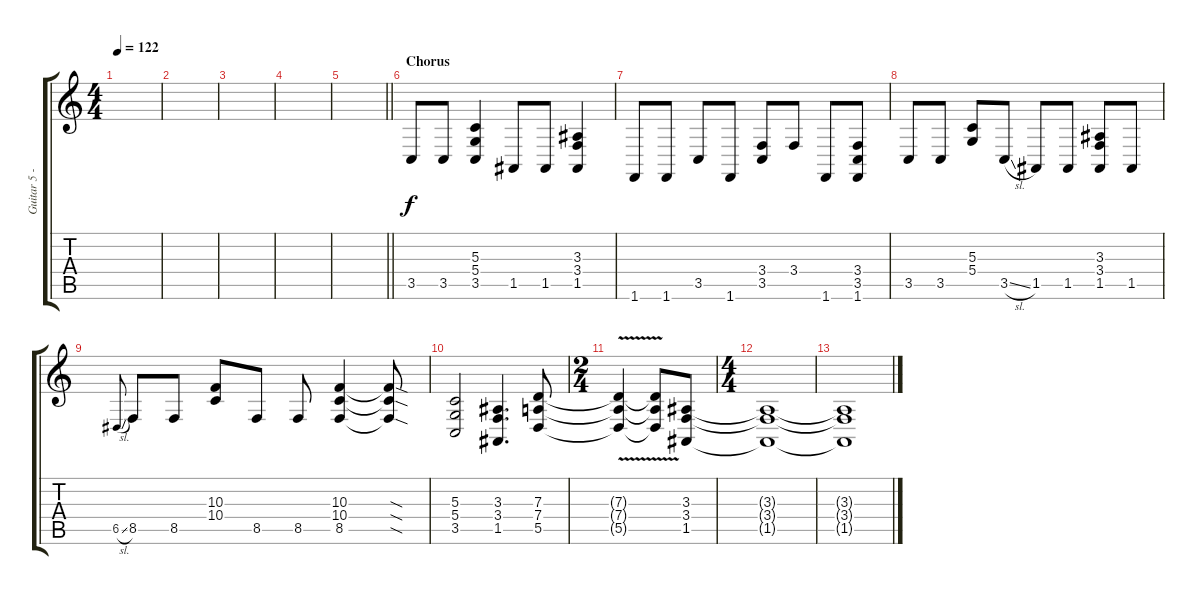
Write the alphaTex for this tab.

\track ("Guitar 5 - Rhythm (w/ chokey wah tone)" "Guitar 5 -") {instrument lead2sawtooth}
\staff {score tabs}
\tuning (E4 B3 G3 D3 A2 E2) {hide}
\ts (4 4)
\tempo 122
\clef g2
\ks c
|
|
|
|
\barLineRight lightlight
|
\section ("" "Chorus")
3.5.8 3.5.8 (5.3 5.4 3.5).4 1.5.8 1.5.8 (3.3 3.4 1.5).4 |
1.6.8 1.6.8 3.5.8 1.6.8 (3.4 3.5).8 3.4.8 1.6.8 (3.4 3.5 1.6).8 |
3.5.8 3.5.8 (5.3 5.4).8 3.5{sl}.8 1.5.8 1.5.8 (3.3 3.4 1.5).8 1.5.8 |
6.5{sl}.8{gr onbeat} 8.5.8 8.5.8 (10.3 10.4).8 8.5.8 8.5.8 (10.3 10.4 8.5).4 (10.3{sod t} 10.4{sod t} 8.5{sod t}).8 |
(5.3 5.4 3.5).2 (3.3 3.4 1.5).4{d} (7.3 7.4 5.5).8 |
\ts (2 4)
(7.3{v t} 7.4{v t} 5.5{v t}).4 (7.3{t} 7.4{t} 5.5{t}).8 (3.3 3.4 1.5).8 |
\ts (4 4)
(3.3{t} 3.4{t} 1.5{t}).1 |
(3.3{t} 3.4{t} 1.5{t}).1
